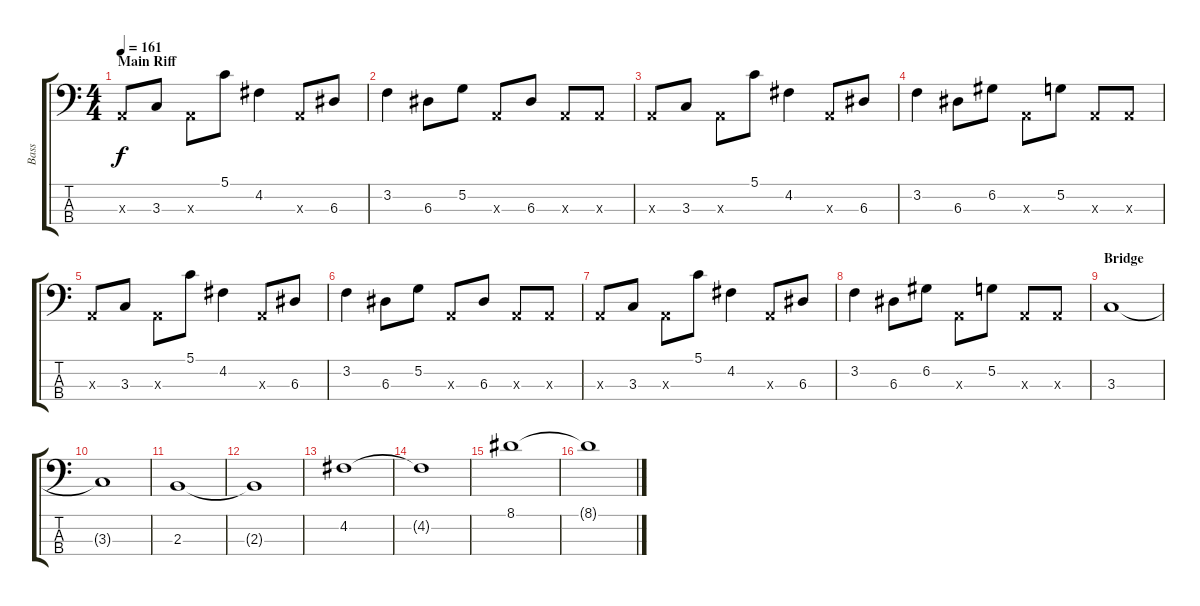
\track ("Bass" "Bass") {instrument electricbasspick}
\staff {score tabs}
\tuning (G2 D2 A1 E1) {hide}
\ts (4 4)
\section ("" "Main Riff")
\tempo 161
\clef f4
\ks c
0.3{x}.8{dy f} 3.3.8 0.3{x}.8 5.1.8 4.2.4 0.3{x}.8 6.3.8 |
3.2.4 6.3.8 5.2.8 0.3{x}.8 6.3.8 0.3{x}.8 0.3{x}.8 |
0.3{x}.8 3.3.8 0.3{x}.8 5.1.8 4.2.4 0.3{x}.8 6.3.8 |
3.2.4 6.3.8 6.2.8 0.3{x}.8 5.2.8 0.3{x}.8 0.3{x}.8 |
0.3{x}.8 3.3.8 0.3{x}.8 5.1.8 4.2.4 0.3{x}.8 6.3.8 |
3.2.4 6.3.8 5.2.8 0.3{x}.8 6.3.8 0.3{x}.8 0.3{x}.8 |
0.3{x}.8 3.3.8 0.3{x}.8 5.1.8 4.2.4 0.3{x}.8 6.3.8 |
3.2.4 6.3.8 6.2.8 0.3{x}.8 5.2.8 0.3{x}.8 0.3{x}.8 |
\section ("" "Bridge")
3.3.1 |
3.3{t}.1 |
2.3.1 |
2.3{t}.1 |
4.2.1 |
4.2{t}.1 |
8.1.1 |
8.1{t}.1
